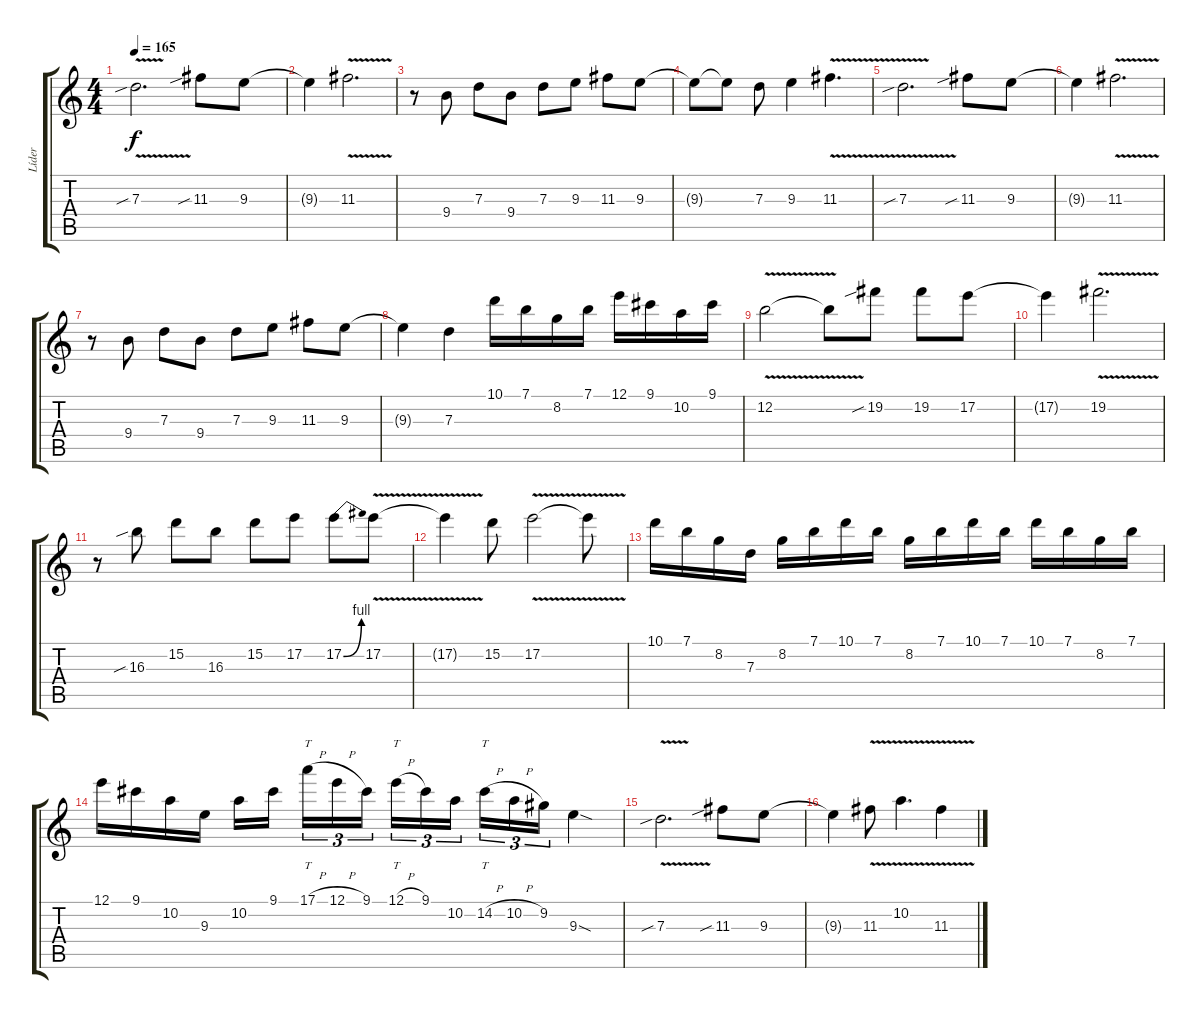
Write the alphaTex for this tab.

\track ("Líder" "Líder") {instrument distortionguitar}
\staff {score tabs}
\tuning (E4 B3 G3 D3 A2 E2) {hide}
\ts (4 4)
\tempo 165
\clef g2
\ks c
7.3{v sib}.2{d dy f} 11.3{sib}.8 9.3.8 |
9.3{t}.4 11.3{v}.2{d} |
r.8 9.4.8 7.3.8 9.4.8 7.3.8 9.3.8 11.3.8 9.3.8 |
9.3{t}.8 9.3{t}.8 7.3.8 9.3.4 11.3{v}.4{d} |
7.3{v sib}.2{d} 11.3{sib}.8 9.3.8 |
9.3{t}.4 11.3{v}.2{d} |
r.8 9.4.8 7.3.8 9.4.8 7.3.8 9.3.8 11.3.8 9.3.8 |
9.3{t}.4 7.3.4 10.1.16 7.1.16 8.2.16 7.1.16 12.1.16 9.1.16 10.2.16 9.1.16 |
12.2{v}.2 12.2{t}.8 19.2{sib}.8 19.2.8 17.2.8 |
17.2{t}.4 19.2{v}.2{d} |
r.8 16.3{sib}.8 15.2.8 16.3.8 15.2.8 17.2.8 17.2{be (bend 0 0 60 4)}.8 17.2{v}.8 |
17.2{t}.4 15.2.8 17.2{v}.2 17.2{t}.8 |
10.1.16 7.1.16 8.2.16 7.3.16 8.2.16 7.1.16 10.1.16 7.1.16 8.2.16 7.1.16 10.1.16 7.1.16 10.1.16 7.1.16 8.2.16 7.1.16 |
12.1.16 9.1.16 10.2.16 9.3.16 10.2.16 9.1.16{beam splitsecondary} 17.1{h}.16{tt tu (3 2)} 12.1{h}.16{tu (3 2)} 9.1.16{tu (3 2)} 12.1{h}.16{tt tu (3 2)} 9.1.16{tu (3 2)} 10.2.16{tu (3 2) beam splitsecondary} 14.2{h}.16{tt tu (3 2)} 10.2{h}.16{tu (3 2)} 9.2.16{tu (3 2)} 9.3{sod}.4 |
7.3{v sib}.2{d} 11.3{sib}.8 9.3.8 |
9.3{t}.4 11.3{v}.8 10.2{v}.4{d} 11.3{v}.4
